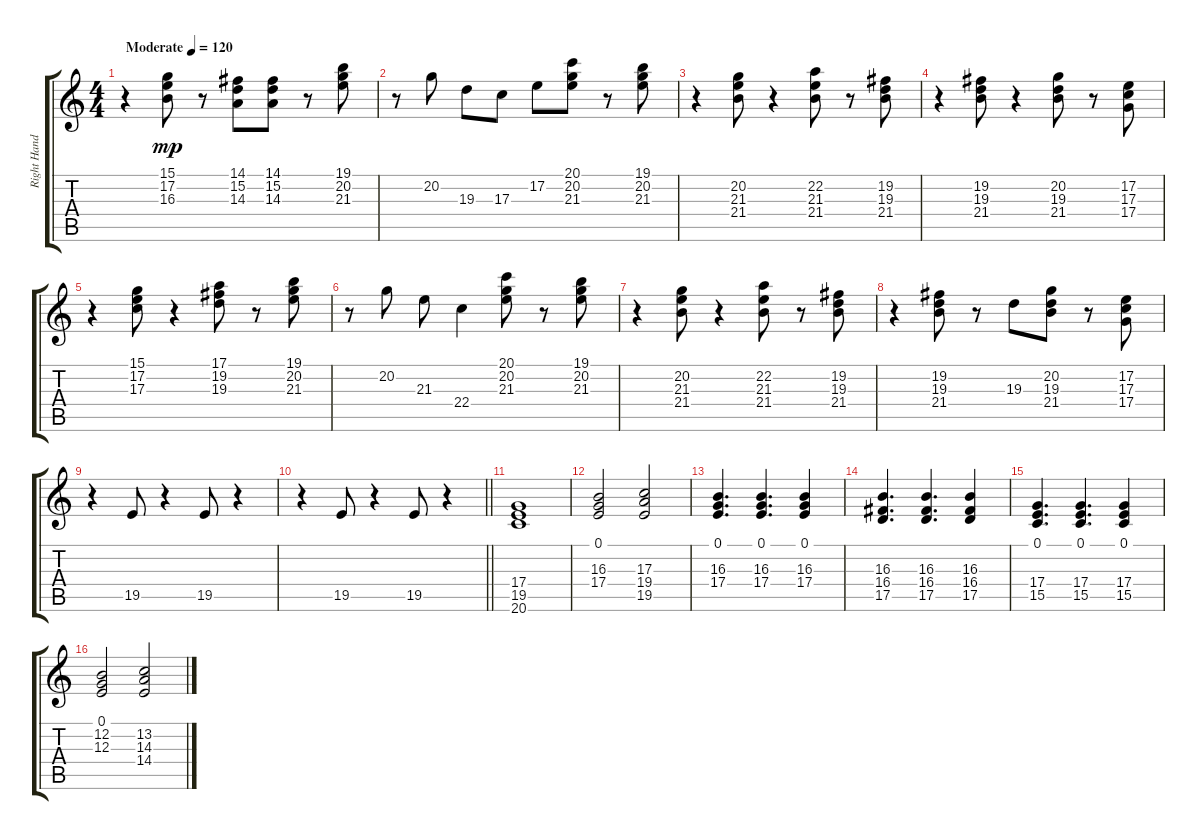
\track ("Right Hand" "Right Hand") {instrument acousticgrandpiano}
\staff {score tabs}
\tuning (E4 B3 G3 D3 A2 E2) {hide}
\ts (4 4)
\tempo (120 "Moderate")
\clef g2
\ks c
r.4{dy mp instrument acousticgrandpiano} (15.1 17.2 16.3).8 r.8 (14.1 15.2 14.3).8 (14.1 15.2 14.3).8 r.8 (19.1 20.2 21.3).8 |
r.8 20.2.8 19.3.8 17.3.8 17.2.8 (20.1 20.2 21.3).8 r.8 (19.1 20.2 21.3).8 |
r.4 (20.2 21.3 21.4).8 r.4 (22.2 21.3 21.4).8 r.8 (19.2 19.3 21.4).8 |
r.4 (19.2 19.3 21.4).8 r.4 (20.2 19.3 21.4).8 r.8 (17.2 17.3 17.4).8 |
r.4 (15.1 17.2 17.3).8 r.4 (17.1 19.2 19.3).8 r.8 (19.1 20.2 21.3).8 |
r.8 20.2.8 21.3.8 22.4.4 (20.1 20.2 21.3).8 r.8 (19.1 20.2 21.3).8 |
r.4 (20.2 21.3 21.4).8 r.4 (22.2 21.3 21.4).8 r.8 (19.2 19.3 21.4).8 |
r.4 (19.2 19.3 21.4).8 r.8 19.3.8 (20.2 19.3 21.4).8 r.8 (17.2 17.3 17.4).8 |
r.4 19.5.8 r.4 19.5.8 r.4 |
\barLineRight lightlight
r.4 19.5.8 r.4 19.5.8 r.4 |
\section ("" "")
(17.4 19.5 20.6).1 |
(0.1 16.3 17.4).2 (17.3 19.4 19.5).2 |
(0.1 16.3 17.4).4{d} (0.1 16.3 17.4).4{d} (0.1 16.3 17.4).4 |
(16.3 16.4 17.5).4{d} (16.3 16.4 17.5).4{d} (16.3 16.4 17.5).4 |
(0.1 17.4 15.5).4{d} (0.1 17.4 15.5).4{d} (0.1 17.4 15.5).4 |
(0.1 12.2 12.3).2 (13.2 14.3 14.4).2
